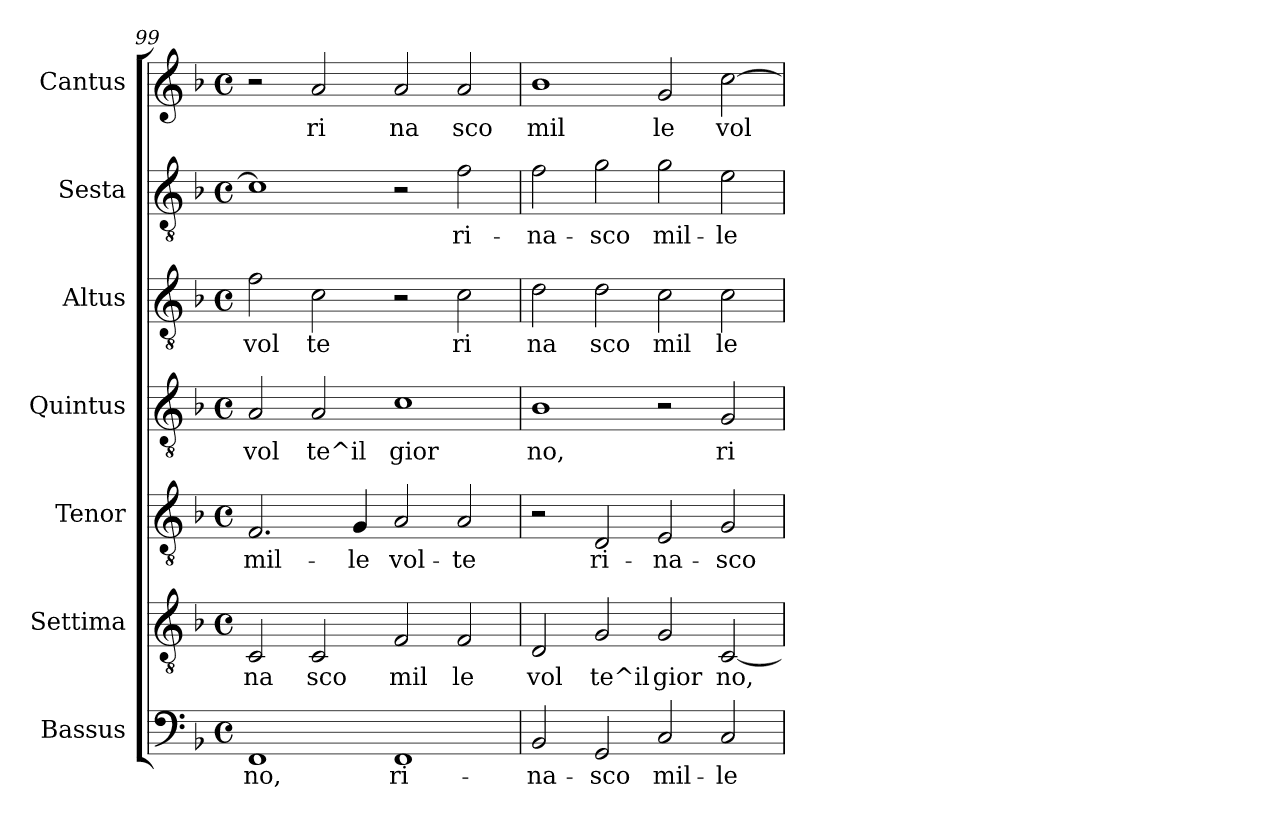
**kern	**text	**kern	**text	**kern	**text	**kern	**text	**kern	**text	**kern	**text	**kern	**text
*part7	*part7	*part6	*part6	*part5	*part5	*part4	*part4	*part3	*part3	*part2	*part2	*part1	*part1
*staff7	*staff7	*staff6	*staff6	*staff5	*staff5	*staff4	*staff4	*staff3	*staff3	*staff2	*staff2	*staff1	*staff1
*I"Bassus	*	*I"Settima	*	*I"Tenor	*	*I"Quintus	*	*I"Altus	*	*I"Sesta	*	*I"Cantus	*
*clefF4	*	*clefGv2	*	*clefGv2	*	*clefGv2	*	*clefGv2	*	*clefGv2	*	*clefG2	*
*k[b-]	*	*k[b-]	*	*k[b-]	*	*k[b-]	*	*k[b-]	*	*k[b-]	*	*k[b-]	*
*F:	*	*F:	*	*F:	*	*F:	*	*F:	*	*F:	*	*F:	*
*M4/4	*	*M4/4	*	*M4/4	*	*M4/4	*	*M4/4	*	*M4/4	*	*M4/4	*
*met(c)	*	*met(c)	*	*met(c)	*	*met(c)	*	*met(c)	*	*met(c)	*	*met(c)	*
=99	=99	=99	=99	=99	=99	=99	=99	=99	=99	=99	=99	=99	=99
!	!LO:LY:b:cj	!	!LO:LY:b:cj	!	!LO:LY:b:cj	!	!LO:LY:b:cj	!	!LO:LY:b:cj	!	!LO:LY:b:cj	!	!
1FF	-no,	2C/	na	2.F/	mil-	2A/	vol	2f\	vol	1c]	.	2r	.
!	!	!	!LO:LY:b:cj	!	!	!	!LO:LY:b:cj	!	!LO:LY:b:cj	!	!	!	!LO:LY:b:cj
.	.	2C/	sco	.	.	2A/	te^il	2c\	te	.	.	2a/	ri
!	!	!	!	!	!LO:LY:b:cj	!	!	!	!	!	!	!	!
.	.	.	.	4G/	-le	.	.	.	.	.	.	.	.
!	!LO:LY:b:cj	!	!LO:LY:b:cj	!	!LO:LY:b:cj	!	!LO:LY:b:cj	!	!	!	!	!	!LO:LY:b:cj
1FF	ri-	2F/	mil	2A/	vol-	1c	gior	2r	.	2r	.	2a/	na
!	!	!	!LO:LY:b:cj	!	!LO:LY:b:cj	!	!	!	!LO:LY:b:cj	!	!LO:LY:b:cj	!	!LO:LY:b:cj
.	.	2F/	le	2A/	-te	.	.	2c\	ri	2f\	ri-	2a/	sco
=100	=100	=100	=100	=100	=100	=100	=100	=100	=100	=100	=100	=100	=100
!	!LO:LY:b:cj	!	!LO:LY:b:cj	!	!	!	!LO:LY:b:cj	!	!LO:LY:b:cj	!	!LO:LY:b:cj	!	!LO:LY:b:cj
2BB-/	-na-	2D/	vol	2r	.	1B-	no,	2d\	na	2f\	-na-	1b-	mil
!	!LO:LY:b:cj	!	!LO:LY:b:cj	!	!LO:LY:b:cj	!	!	!	!LO:LY:b:cj	!	!LO:LY:b:cj	!	!
2GG/	-sco	2G/	te^il	2D/	ri-	.	.	2d\	sco	2g\	-sco	.	.
!	!LO:LY:b:cj	!	!LO:LY:b:cj	!	!LO:LY:b:cj	!	!	!	!LO:LY:b:cj	!	!LO:LY:b:cj	!	!LO:LY:b:cj
2C/	mil-	2G/	gior	2E/	-na-	2r	.	2c\	mil	2g\	mil-	2g/	le
!	!LO:LY:b:cj	!	!LO:LY:b:cj	!	!LO:LY:b:cj	!	!LO:LY:b:cj	!	!LO:LY:b:cj	!	!LO:LY:b:cj	!	!LO:LY:b:cj
2C/	-le	[<2C/	no,	2G/	-sco	2G/	ri	2c\	le	2e\	-le	[<2cc\	vol
=	=	=	=	=	=	=	=	=	=	=	=	=	=
*-	*-	*-	*-	*-	*-	*-	*-	*-	*-	*-	*-	*-	*-
